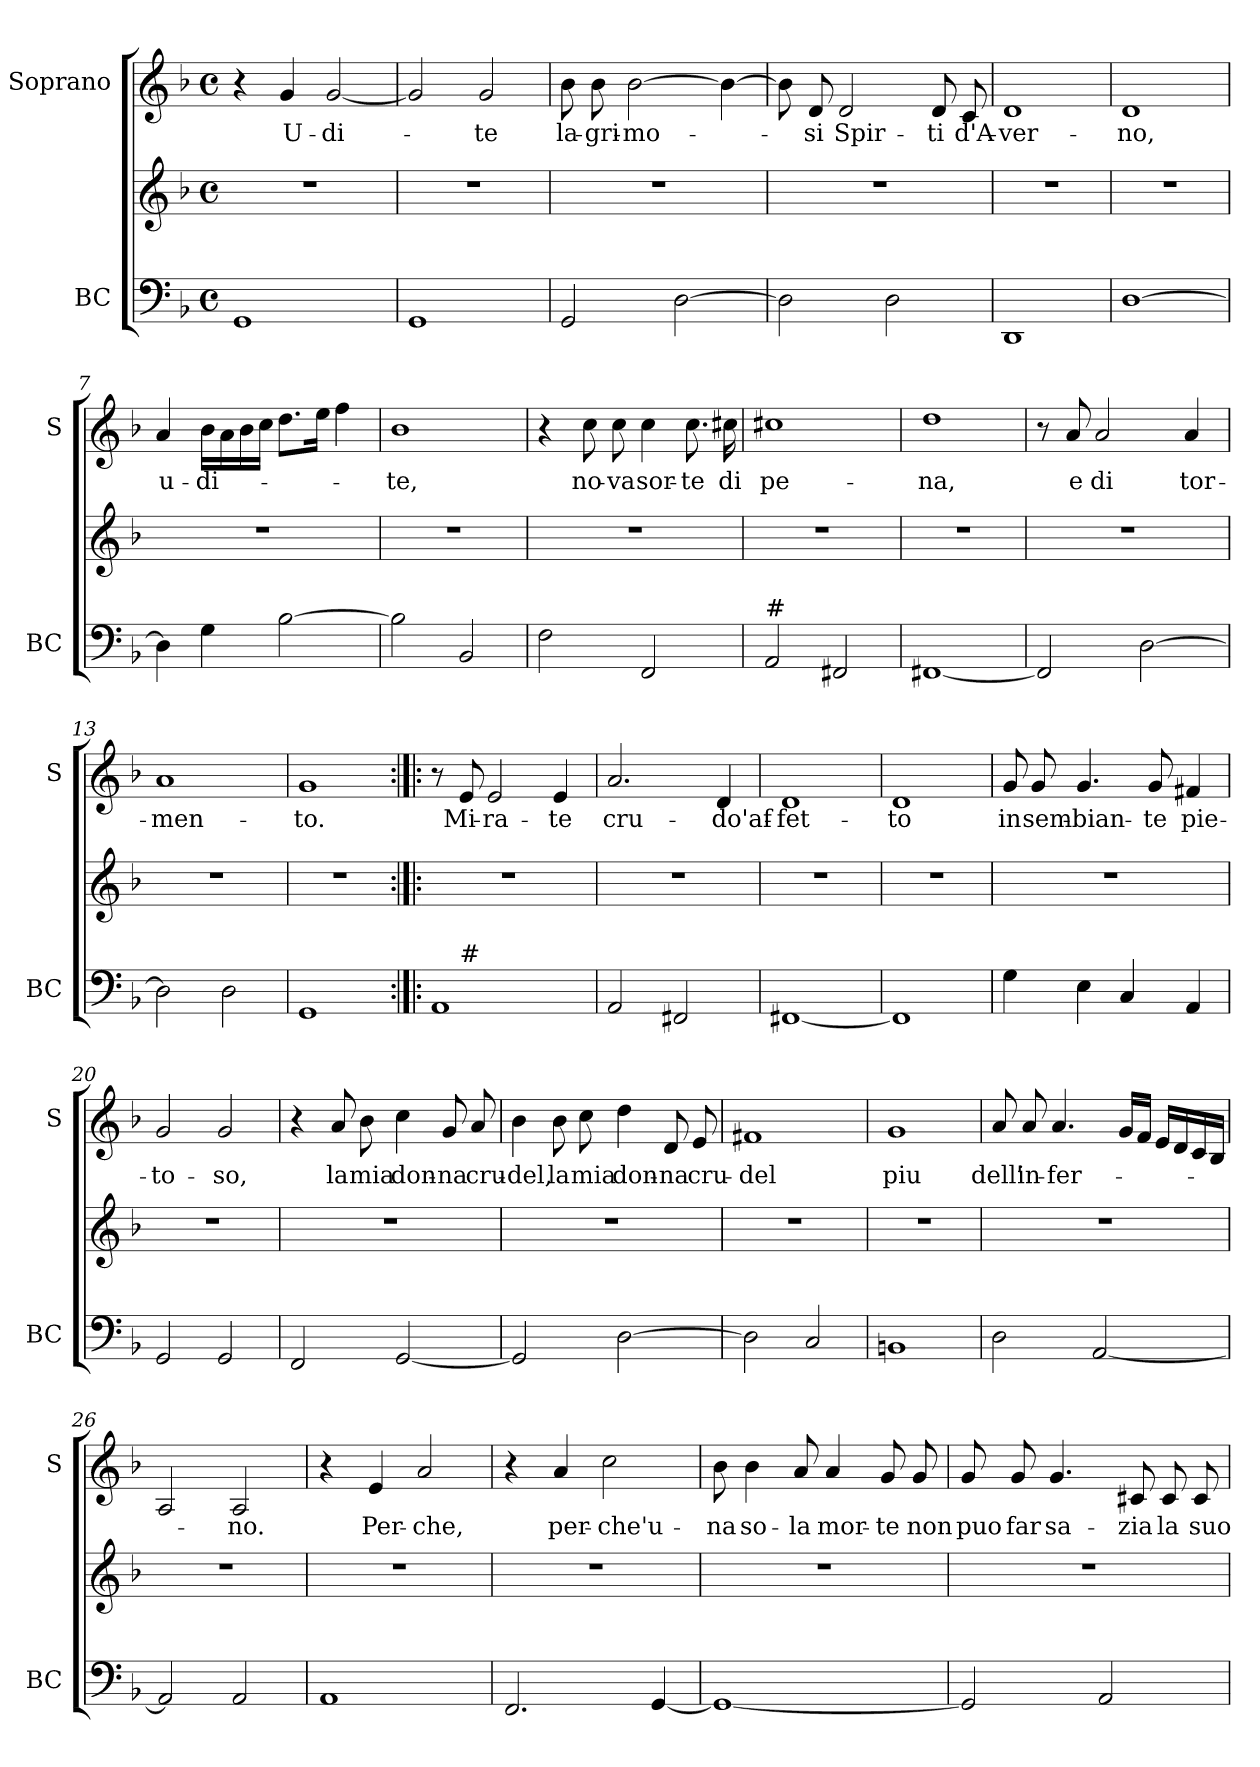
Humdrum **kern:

**kern	**kern	**kern	**text
*part2	*part2	*part1	*part1
*staff3	*staff2	*staff1	*staff1
*I"BC	*	*I"Soprano	*
*I'BC	*	*I'S	*
*clefF4	*clefG2	*clefG2	*
*k[b-]	*k[b-]	*k[b-]	*
*F:	*F:	*F:	*
*M4/4	*M4/4	*M4/4	*
*met(c)	*met(c)	*met(c)	*
=1	=1	=1	=1
1GG	1r	4r	.
!	!	!	!LO:LY:b
.	.	4g/	U-
!	!	!	!LO:LY:b
.	.	[2g/	-di-
=2	=2	=2	=2
1GG	1r	2g/]	.
!	!	!	!LO:LY:b
.	.	2g/	-te
=3	=3	=3	=3
!	!	!	!LO:LY:b
2GG/	1r	8b-\	la-
!	!	!	!LO:LY:b
.	.	8b-\	-gri-
!	!	!	!LO:LY:b
.	.	[2b-\	-mo-
[2D\	.	.	.
.	.	4b-\_	.
=4	=4	=4	=4
2D\]	1r	8b-\]	.
!	!	!	!LO:LY:b
.	.	8d/	-si
!	!	!	!LO:LY:b
.	.	2d/	Spir-
2D\	.	.	.
!	!	!	!LO:LY:b
.	.	8d/	-ti
!	!	!	!LO:LY:b
.	.	8c/	d'A-
!!LO:LB:g=z
=5	=5	=5	=5
!	!	!	!LO:LY:b
1DD	1r	1d	-ver-
=6	=6	=6	=6
!	!	!	!LO:LY:b
[1D	1r	1d	-no,
=7	=7	=7	=7
!	!	!	!LO:LY:b
4D\]	1r	4a/	u-
!	!	!	!LO:LY:b
4G\	.	16b-\LL	-di-
.	.	16a\	.
.	.	16b-\	.
.	.	16cc\JJ	.
[2B-\	.	8.dd\L	.
.	.	16ee\Jk	.
.	.	4ff\	.
=8	=8	=8	=8
!	!	!	!LO:LY:b
2B-\]	1r	1b-	-te,
2BB-/	.	.	.
=9	=9	=9	=9
2F\	1r	4r	.
!	!	!	!LO:LY:b
.	.	8cc\	no-
!	!	!	!LO:LY:b
.	.	8cc\	-va
!	!	!	!LO:LY:b
2FF/	.	4cc\	sor-
!	!	!	!LO:LY:b
.	.	8.cc\	-te
!	!	!	!LO:LY:b
.	.	16cc#X\	di
!!LO:LB:g=z
=10	=10	=10	=10
!LO:TX:a:t=#	!	!	!
!	!	!	!LO:LY:b
2AA/	1r	1cc#X	pe-
2FF#X/	.	.	.
=11	=11	=11	=11
!	!	!	!LO:LY:b
[1FF#X	1r	1dd	-na,
=12	=12	=12	=12
2FF#/]	1r	8r	.
!	!	!	!LO:LY:b
.	.	8a/	e
!	!	!	!LO:LY:b
.	.	2a/	di
[2D\	.	.	.
!	!	!	!LO:LY:b
.	.	4a/	tor-
=13	=13	=13	=13
!	!	!	!LO:LY:b
2D\]	1r	1a	-men-
2D\	.	.	.
=14	=14	=14	=14
!	!	!	!LO:LY:b
1GG	1r	1g	-to.
!!LO:PB:g=z
=15:|!|:	=15:|!|:	=15:|!|:	=15:|!|:
*^	*	*	*
1AA	8ryy	1r	8r	.
!	!LO:TX:a:t=#	!	!	!
!	!	!	!	!LO:LY:b
.	2..ryy	.	8e/	Mi-
!	!	!	!	!LO:LY:b
.	.	.	2e/	-ra-
!	!	!	!	!LO:LY:b
.	.	.	4e/	-te
=16	=16	=16	=16	=16
!	!	!	!	!LO:LY:b
*v	*v	*	*	*
2AA/	1r	2.a/	cru-
2FF#X/	.	.	.
!	!	!	!LO:LY:b
.	.	4d/	-do'af-
=17	=17	=17	=17
!	!	!	!LO:LY:b
[1FF#X	1r	1d	-fet-
=18	=18	=18	=18
!	!	!	!LO:LY:b
1FF#]	1r	1d	-to
=19	=19	=19	=19
!	!	!	!LO:LY:b
4G\	1r	8g/	in
!	!	!	!LO:LY:b
.	.	8g/	sem-
!	!	!	!LO:LY:b
4E\	.	4.g/	-bian-
4C/	.	.	.
!	!	!	!LO:LY:b
.	.	8g/	-te
!	!	!	!LO:LY:b
4AA/	.	4f#X/	pie-
!!LO:LB:g=z
=20	=20	=20	=20
!	!	!	!LO:LY:b
2GG/	1r	2g/	-to-
!	!	!	!LO:LY:b
2GG/	.	2g/	-so,
=21	=21	=21	=21
2FF/	1r	4r	.
!	!	!	!LO:LY:b
.	.	8a/	la
!	!	!	!LO:LY:b
.	.	8b-\	mia
!	!	!	!LO:LY:b
[2GG/	.	4cc\	don-
!	!	!	!LO:LY:b
.	.	8g/	-na
!	!	!	!LO:LY:b
.	.	8a/	cru-
=22	=22	=22	=22
!	!	!	!LO:LY:b
2GG/]	1r	4b-\	-del,
!	!	!	!LO:LY:b
.	.	8b-\	la
!	!	!	!LO:LY:b
.	.	8cc\	mia
!	!	!	!LO:LY:b
[2D\	.	4dd\	don-
!	!	!	!LO:LY:b
.	.	8d/	-na
!	!	!	!LO:LY:b
.	.	8e/	cru-
=23	=23	=23	=23
!	!	!	!LO:LY:b
2D\]	1r	1f#X	-del
2C/	.	.	.
=24	=24	=24	=24
!	!	!	!LO:LY:b
1BBn	1r	1g	piu
!!LO:LB:g=z
=25	=25	=25	=25
!	!	!	!LO:LY:b
2D\	1r	8a/	dell'
!	!	!	!LO:LY:b
.	.	8a/	in-
!	!	!	!LO:LY:b
.	.	4.a/	-fer-
[2AA/	.	.	.
.	.	16g/LL	.
.	.	16f/JJ	.
.	.	16e/LL	.
.	.	16d/	.
.	.	16c/	.
.	.	16B-/JJ	.
=26	=26	=26	=26
2AA/]	1r	2A/	.
!	!	!	!LO:LY:b
2AA/	.	2A/	-no.
=27	=27	=27	=27
1AA	1r	4r	.
!	!	!	!LO:LY:b
.	.	4e/	Per-
!	!	!	!LO:LY:b
.	.	2a/	-che,
=28	=28	=28	=28
2.FF/	1r	4r	.
!	!	!	!LO:LY:b
.	.	4a/	per-
!	!	!	!LO:LY:b
.	.	2cc\	-che'u-
[4GG/	.	.	.
=29	=29	=29	=29
!	!	!	!LO:LY:b
1GG_	1r	8b-\	-na
!	!	!	!LO:LY:b
.	.	4b-\	so-
!	!	!	!LO:LY:b
.	.	8a/	-la
!	!	!	!LO:LY:b
.	.	4a/	mor-
!	!	!	!LO:LY:b
.	.	8g/	-te
!	!	!	!LO:LY:b
.	.	8g/	non
!!LO:PB:g=z
=30	=30	=30	=30
!	!	!	!LO:LY:b
2GG/]	1r	8g/	puo
!	!	!	!LO:LY:b
.	.	8g/	far
!	!	!	!LO:LY:b
.	.	4.g/	sa-
2AA/	.	.	.
!	!	!	!LO:LY:b
.	.	8c#X/	-zia
!	!	!	!LO:LY:b
.	.	8c#/	la
!	!	!	!LO:LY:b
.	.	8c#/	suo-
=	=	=	=
*-	*-	*-	*-
